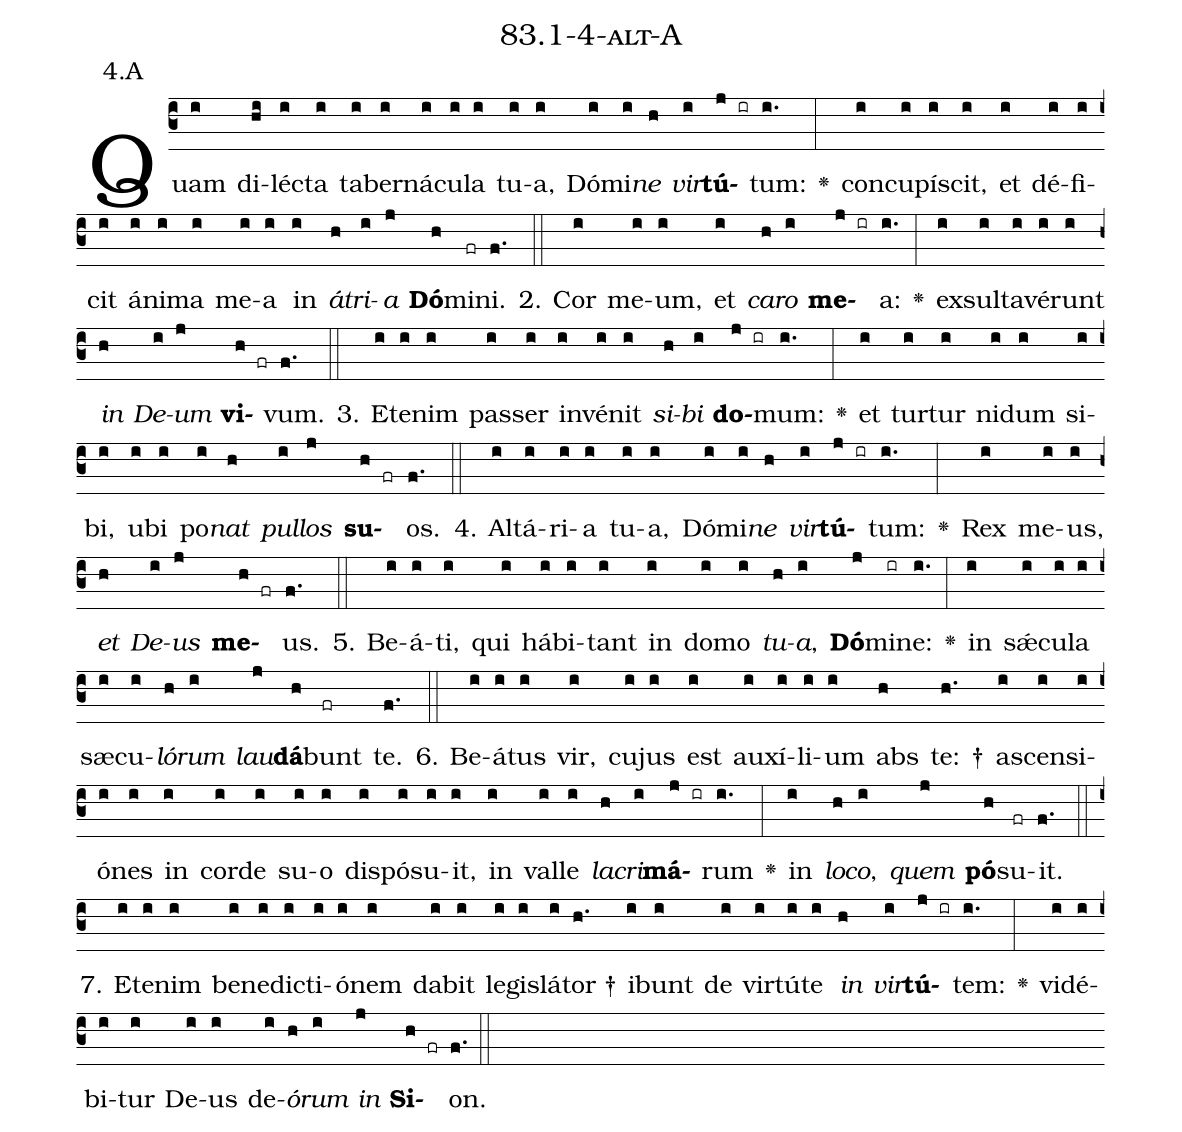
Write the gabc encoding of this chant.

name: 83.1-4-alt-A;
annotation: 4.A;
%%
(c3)Quam(i) di(hi)léc(i)ta(i) ta(i)ber(i)ná(i)cu(i)la(i) tu(i)a,(i) Dó(i)mi(i)<i>ne</i>(h) <i>vir</i>(i)<b>tú</b>(j ir)tum:(i.) <v>\greheightstar</v>(:) con(i)cu(i)pí(i)scit,(i) et(i) dé(i)fi(i)cit(i) á(i)ni(i)ma(i) me(i)a(i) in(i) <i>á</i>(h)<i>tri</i>(i)<i>a</i>(j) <b>Dó</b>(h)mi(fr)ni.(f.) (::)
2. Cor(i) me(i)um,(i) et(i) <i>ca</i>(h)<i>ro</i>(i) <b>me</b>(j ir)a:(i.) <v>\greheightstar</v>(:) ex(i)sul(i)ta(i)vé(i)runt(i) <i>in</i>(h) <i>De</i>(i)<i>um</i>(j) <b>vi</b>(h fr)vum.(f.) (::)
3. Et(i)e(i)nim(i) pas(i)ser(i) in(i)vé(i)nit(i) <i>si</i>(h)<i>bi</i>(i) <b>do</b>(j ir)mum:(i.) <v>\greheightstar</v>(:) et(i) tur(i)tur(i) ni(i)dum(i) si(i)bi,(i) u(i)bi(i) po(i)<i>nat</i>(h) <i>pul</i>(i)<i>los</i>(j) <b>su</b>(h fr)os.(f.) (::)
4. Al(i)tá(i)ri(i)a(i) tu(i)a,(i) Dó(i)mi(i)<i>ne</i>(h) <i>vir</i>(i)<b>tú</b>(j ir)tum:(i.) <v>\greheightstar</v>(:) Rex(i) me(i)us,(i) <i>et</i>(h) <i>De</i>(i)<i>us</i>(j) <b>me</b>(h fr)us.(f.) (::)
5. Be(i)á(i)ti,(i) qui(i) há(i)bi(i)tant(i) in(i) do(i)mo(i) <i>tu</i>(h)<i>a</i>,(i) <b>Dó</b>(j)mi(ir)ne:(i.) <v>\greheightstar</v>(:) in(i) sǽ(i)cu(i)la(i) sæ(i)cu(i)<i>ló</i>(h)<i>rum</i>(i) <i>lau</i>(j)<b>dá</b>(h)bunt(fr) te.(f.) (::)
6. Be(i)á(i)tus(i) vir,(i) cu(i)jus(i) est(i) au(i)xí(i)li(i)um(i) abs(h) te: †(h.) a(i)scen(i)si(i)ó(i)nes(i) in(i) cor(i)de(i) su(i)o(i) dis(i)pó(i)su(i)it,(i) in(i) val(i)le(i) <i>la</i>(h)<i>cri</i>(i)<b>má</b>(j ir)rum(i.) <v>\greheightstar</v>(:) in(i) <i>lo</i>(h)<i>co</i>,(i) <i>quem</i>(j) <b>pó</b>(h)su(fr)it.(f.) (::)
7. Et(i)e(i)nim(i) be(i)ne(i)dic(i)ti(i)ó(i)nem(i) da(i)bit(i) le(i)gis(i)lá(i)tor †(h.) i(i)bunt(i) de(i) vir(i)tú(i)te(i) <i>in</i>(h) <i>vir</i>(i)<b>tú</b>(j ir)tem:(i.) <v>\greheightstar</v>(:) vi(i)dé(i)bi(i)tur(i) De(i)us(i) de(i)<i>ó</i>(h)<i>rum</i>(i) <i>in</i>(j) <b>Si</b>(h fr)on.(f.) (::)
